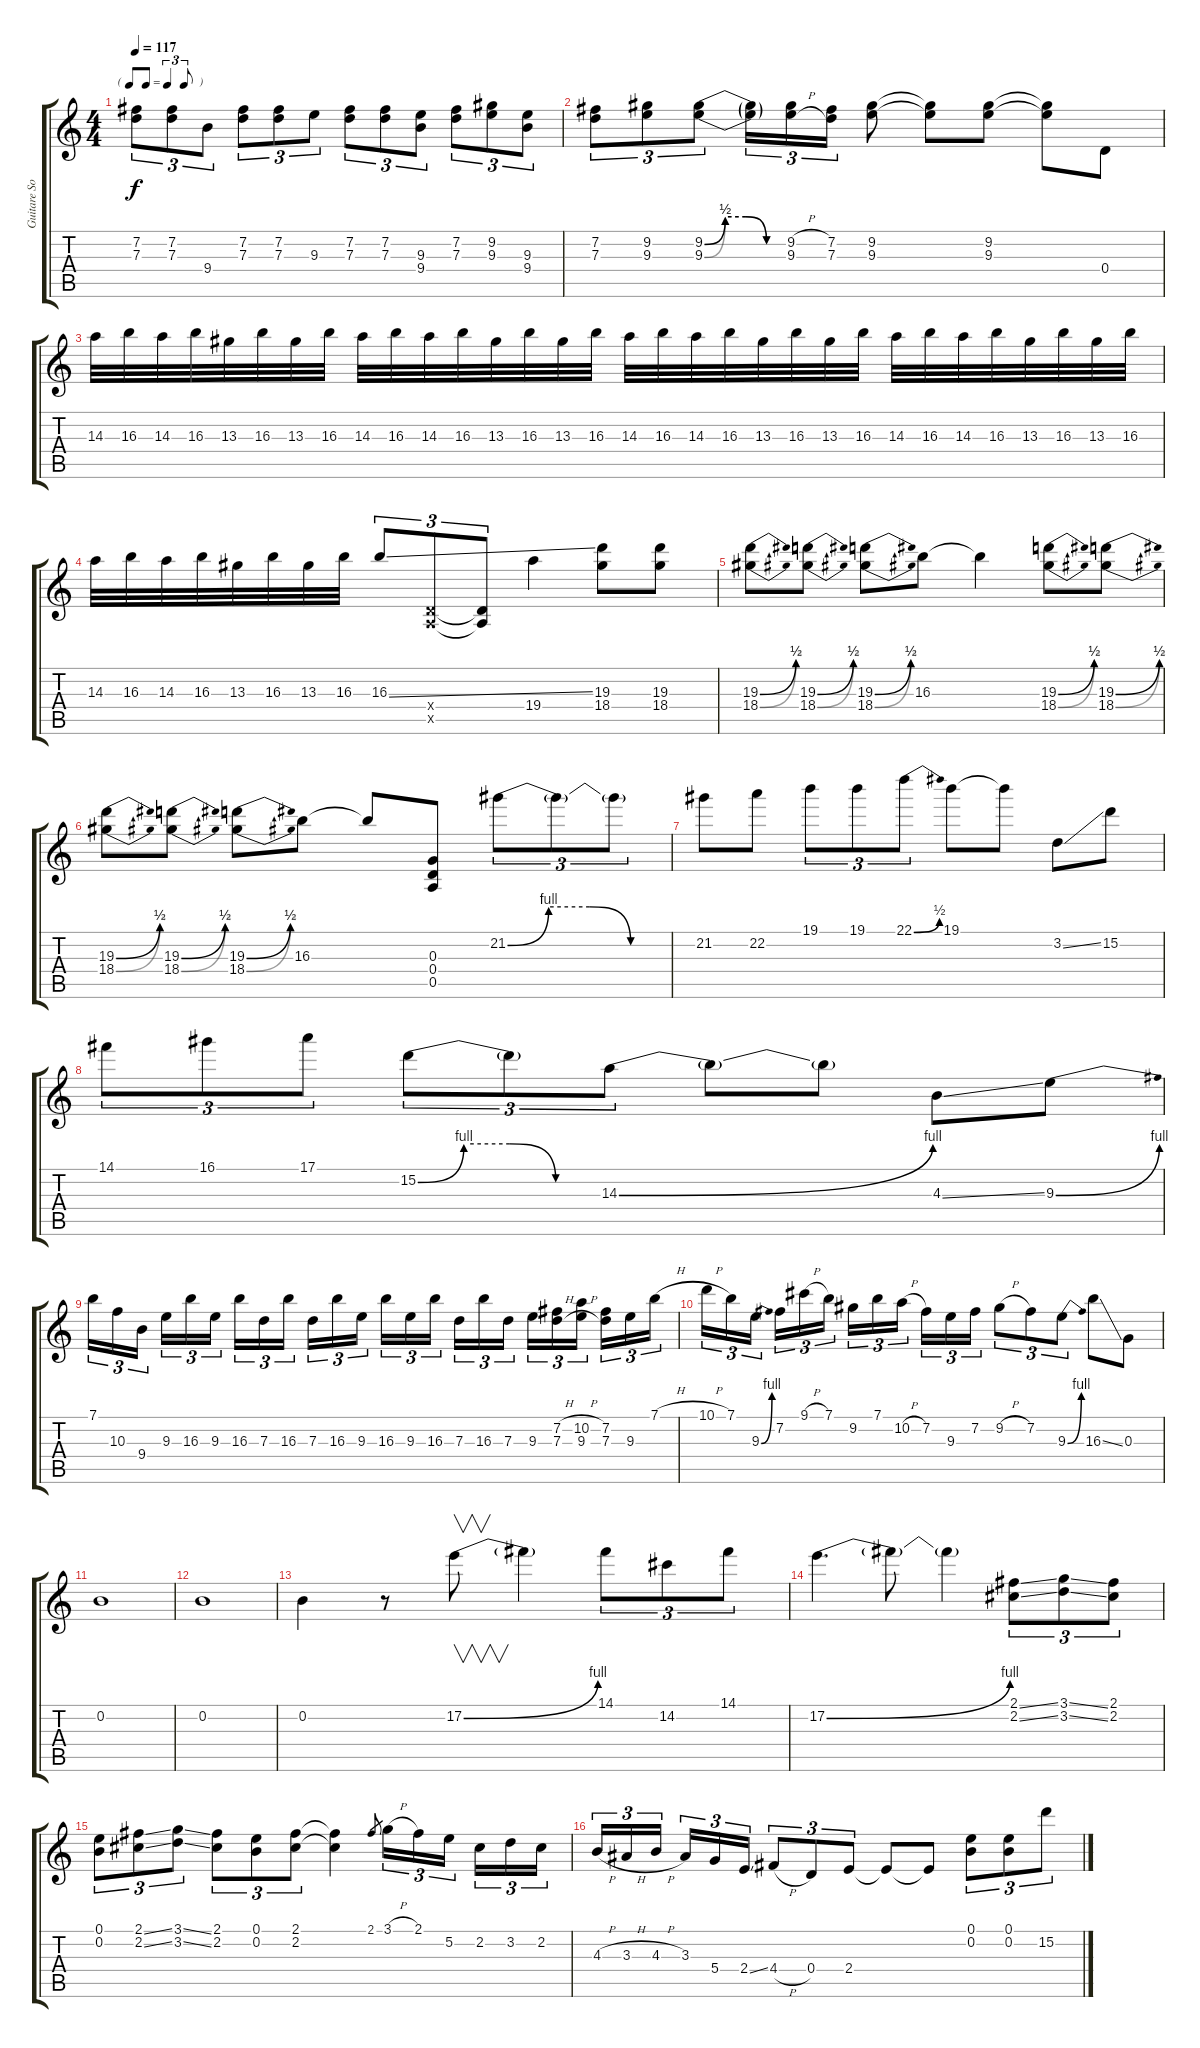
\track ("Guitare Solo" "Guitare So") {instrument distortionguitar}
\staff {score tabs}
\tuning (E4 B3 G3 D3 A2 E2) {hide}
\ts (4 4)
\tf triplet8th
\tempo 117
\clef g2
\ks c
(7.2 7.3).8{tu (3 2) dy f} (7.2 7.3).8{tu (3 2)} 9.4.8{tu (3 2)} (7.2 7.3).8{tu (3 2)} (7.2 7.3).8{tu (3 2)} 9.3.8{tu (3 2)} (7.2 7.3).8{tu (3 2)} (7.2 7.3).8{tu (3 2)} (9.3 9.4).8{tu (3 2)} (7.2 7.3).8{tu (3 2)} (9.2 9.3).8{tu (3 2)} (9.3 9.4).8{tu (3 2)} |
(7.2 7.3).8{tu (3 2)} (9.2 9.3).8{tu (3 2)} (9.2{be (custom 0 0 15 2 30 2 45 0 60 0)} 9.3{be (custom 0 0 15 2 30 2 45 0 60 0)}).8{tu (3 2)} (9.2{t} 9.3{t}).16{tu (3 2)} (9.2{h} 9.3{h}).16{tu (3 2)} (7.2 7.3).16{tu (3 2)} (9.2 9.3).8 (9.2{t} 9.3{t}).8 (9.2 9.3).8 (9.2{t} 9.3{t}).8 0.4.8 |
14.3.32 16.3.32 14.3.32 16.3.32 13.3.32 16.3.32 13.3.32 16.3.32 14.3.32 16.3.32 14.3.32 16.3.32 13.3.32 16.3.32 13.3.32 16.3.32 14.3.32 16.3.32 14.3.32 16.3.32 13.3.32 16.3.32 13.3.32 16.3.32 14.3.32 16.3.32 14.3.32 16.3.32 13.3.32 16.3.32 13.3.32 16.3.32 |
14.3.32 16.3.32 14.3.32 16.3.32 13.3.32 16.3.32 13.3.32 16.3.32 16.3{ss}.8{tu (3 2)} (0.4{x} 0.5{x}).8{tu (3 2)} (0.4{t} 0.5{t}).8{tu (3 2)} 19.4.4 (19.3 18.4).8 (19.3 18.4).8 |
(19.3{be (bend 0 0 60 2)} 18.4{be (bend 0 0 60 1)}).8 (19.3{be (bend 0 0 60 2)} 18.4{be (bend 0 0 60 1)}).8 (19.3{be (bend 0 0 60 2)} 18.4{be (bend 0 0 60 1)}).8 16.3.8 16.3{t}.4 (19.3{be (bend 0 0 60 2)} 18.4{be (bend 0 0 60 1)}).8 (19.3{be (bend 0 0 60 2)} 18.4{be (bend 0 0 60 1)}).8 |
(19.3{be (bend 0 0 60 2)} 18.4{be (bend 0 0 60 1)}).8 (19.3{be (bend 0 0 60 2)} 18.4{be (bend 0 0 60 1)}).8 (19.3{be (bend 0 0 60 2)} 18.4{be (bend 0 0 60 1)}).8 16.3.8 16.3{t}.8 (0.3 0.4 0.5).8 21.2{be (custom 0 0 15 4 30 4 45 0 60 0)}.8{tu (3 2)} 21.2{t}.8{tu (3 2)} 21.2{t}.8{tu (3 2)} |
21.2.8 22.2.8 19.1.8{tu (3 2)} 19.1.8{tu (3 2)} 22.1{be (bend 0 0 60 2)}.8{tu (3 2)} 19.1.8 19.1{t}.8 3.2{ss}.8 15.2.8 |
14.1.8{tu (3 2)} 16.1.8{tu (3 2)} 17.1.8{tu (3 2)} 15.2{be (custom 0 0 15 4 30 4 45 0 60 0)}.8{tu (3 2)} 15.2{t}.8{tu (3 2)} 14.3{be (bend 0 0 60 4)}.8{tu (3 2)} 14.3{t}.8 14.3{t}.8 4.3{ss}.8 9.3{be (bend 0 0 60 4)}.8 |
7.1.16{tu (3 2)} 10.3.16{tu (3 2)} 9.4.16{tu (3 2) beam splitsecondary} 9.3.16{tu (3 2)} 16.3.16{tu (3 2)} 9.3.16{tu (3 2)} 16.3.16{tu (3 2)} 7.3.16{tu (3 2)} 16.3.16{tu (3 2) beam splitsecondary} 7.3.16{tu (3 2)} 16.3.16{tu (3 2)} 9.3.16{tu (3 2)} 16.3.16{tu (3 2)} 9.3.16{tu (3 2)} 16.3.16{tu (3 2) beam splitsecondary} 7.3.16{tu (3 2)} 16.3.16{tu (3 2)} 7.3.16{tu (3 2)} 9.3.16{tu (3 2)} (7.2{h} 7.3{h}).16{tu (3 2)} (10.2{h} 9.3{h}).16{tu (3 2) beam splitsecondary} (7.2 7.3).16{tu (3 2)} 9.3.16{tu (3 2)} 7.1{h}.16{tu (3 2)} |
10.1{h}.16{tu (3 2)} 7.1.16{tu (3 2)} 9.3{be (bend 0 0 60 4)}.16{tu (3 2) beam splitsecondary} 7.2.16{tu (3 2)} 9.1{h}.16{tu (3 2)} 7.1.16{tu (3 2)} 9.2.16{tu (3 2)} 7.1.16{tu (3 2)} 10.2{h}.16{tu (3 2) beam splitsecondary} 7.2.16{tu (3 2)} 9.3.16{tu (3 2)} 7.2.16{tu (3 2)} 9.2{h}.8{tu (3 2)} 7.2.8{tu (3 2)} 9.3{be (bend 0 0 60 4)}.8{tu (3 2)} 16.3{ss}.8 0.3.8 |
0.2.1 |
0.2.1 |
0.2.4 r.8 17.2{be (bend 0 0 60 4)}.8{v} 17.2{t}.4 14.1.8{tu (3 2)} 14.2.8{tu (3 2)} 14.1.8{tu (3 2)} |
17.2{be (bend 0 0 60 4)}.4{d} 17.2{t}.8 17.2{t}.4 (2.1{ss} 2.2{ss}).8{tu (3 2)} (3.1{ss} 3.2{ss}).8{tu (3 2)} (2.1 2.2).8{tu (3 2)} |
(0.1 0.2).8{tu (3 2)} (2.1{ss} 2.2{ss}).8{tu (3 2)} (3.1{ss} 3.2{ss}).8{tu (3 2)} (2.1 2.2).8{tu (3 2)} (0.1 0.2).8{tu (3 2)} (2.1 2.2).8{tu (3 2)} (2.1{t} 2.2{t}).4 2.1.8{gr} 3.1{h}.16{tu (3 2)} 2.1.16{tu (3 2)} 5.2.16{tu (3 2) beam splitsecondary} 2.2.16{tu (3 2)} 3.2.16{tu (3 2)} 2.2.16{tu (3 2)} |
4.3{h}.16{tu (3 2)} 3.3{h}.16{tu (3 2)} 4.3{h}.16{tu (3 2) beam splitsecondary} 3.3.16{tu (3 2)} 5.4.16{tu (3 2)} 2.4{ss}.16{tu (3 2)} 4.4{h}.8{tu (3 2)} 0.4.8{tu (3 2)} 2.4.8{tu (3 2)} 2.4{t}.8 2.4{t}.8 (0.1 0.2).8{tu (3 2)} (0.1 0.2).8{tu (3 2)} 15.2.8{tu (3 2)}
